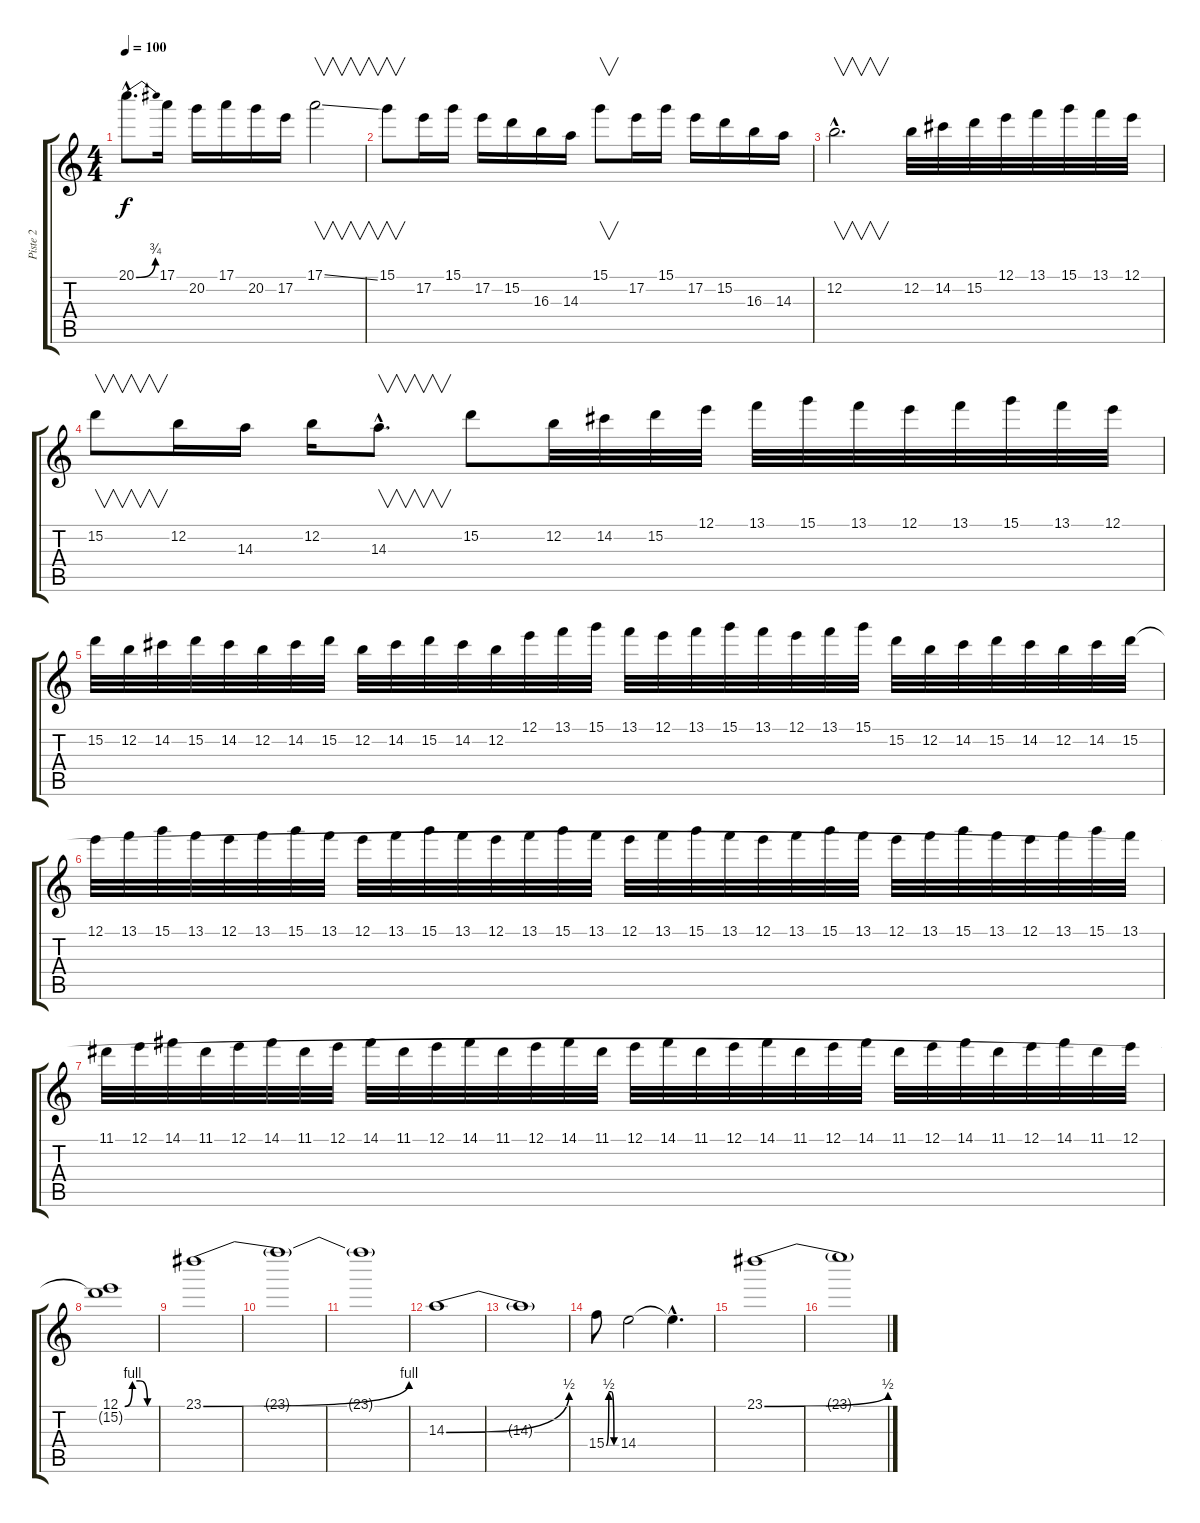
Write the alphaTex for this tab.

\track ("Piste 2" "Piste 2") {instrument overdrivenguitar}
\staff {score tabs}
\tuning (E4 B3 G3 D3 A2 E2) {hide}
\ts (4 4)
\tempo 100
\clef g2
\ks c
20.1{be (bend 0 0 60 3) hac}.8{d dy f} 17.1.16 20.2.16 17.1.16 20.2.16 17.2.16 17.1{ss}.2{v} |
15.1.8{v} 17.2.16 15.1.16 17.2.16 15.2.16 16.3.16 14.3.16 15.1.8{v} 17.2.16 15.1.16 17.2.16 15.2.16 16.3.16 14.3.16 |
12.2{hac}.2{v d} 12.2.32 14.2.32 15.2.32 12.1.32 13.1.32 15.1.32 13.1.32 12.1.32 |
15.2.8{v} 12.2.16 14.3.16 12.2.16 14.3{hac}.8{v d} 15.2.8 12.2.32 14.2.32 15.2.32 12.1.32 13.1.32 15.1.32 13.1.32 12.1.32 13.1.32 15.1.32 13.1.32 12.1.32 |
15.2.32 12.2.32 14.2.32 15.2.32 14.2.32 12.2.32 14.2.32 15.2.32 12.2.32 14.2.32 15.2.32 14.2.32 12.2.32 12.1.32 13.1.32 15.1.32 13.1.32 12.1.32 13.1.32 15.1.32 13.1.32 12.1.32 13.1.32 15.1.32 15.2.32 12.2.32 14.2.32 15.2.32 14.2.32 12.2.32 14.2.32 15.2.32 |
12.1.32 13.1.32 15.1.32 13.1.32 12.1.32 13.1.32 15.1.32 13.1.32 12.1.32 13.1.32 15.1.32 13.1.32 12.1.32 13.1.32 15.1.32 13.1.32 12.1.32 13.1.32 15.1.32 13.1.32 12.1.32 13.1.32 15.1.32 13.1.32 12.1.32 13.1.32 15.1.32 13.1.32 12.1.32 13.1.32 15.1.32 13.1.32 |
11.1.32 12.1.32 14.1.32 11.1.32 12.1.32 14.1.32 11.1.32 12.1.32 14.1.32 11.1.32 12.1.32 14.1.32 11.1.32 12.1.32 14.1.32 11.1.32 12.1.32 14.1.32 11.1.32 12.1.32 14.1.32 11.1.32 12.1.32 14.1.32 11.1.32 12.1.32 14.1.32 11.1.32 12.1.32 14.1.32 11.1.32 12.1.32 |
(12.1{be (custom 0 0 15 4 30 4 45 0 60 0)} 15.2{t}).1 |
23.1{be (bend 0 0 60 4)}.1 |
23.1{t}.1 |
23.1{t}.1 |
14.3{be (bend 0 0 60 2)}.1 |
14.3{t}.1 |
15.4{be (custom 0 0 15 2 30 2 45 0 60 0)}.8 14.4.2 14.4{hac t}.4{d} |
23.1{be (bend 0 0 60 2)}.1 |
23.1{t}.1
